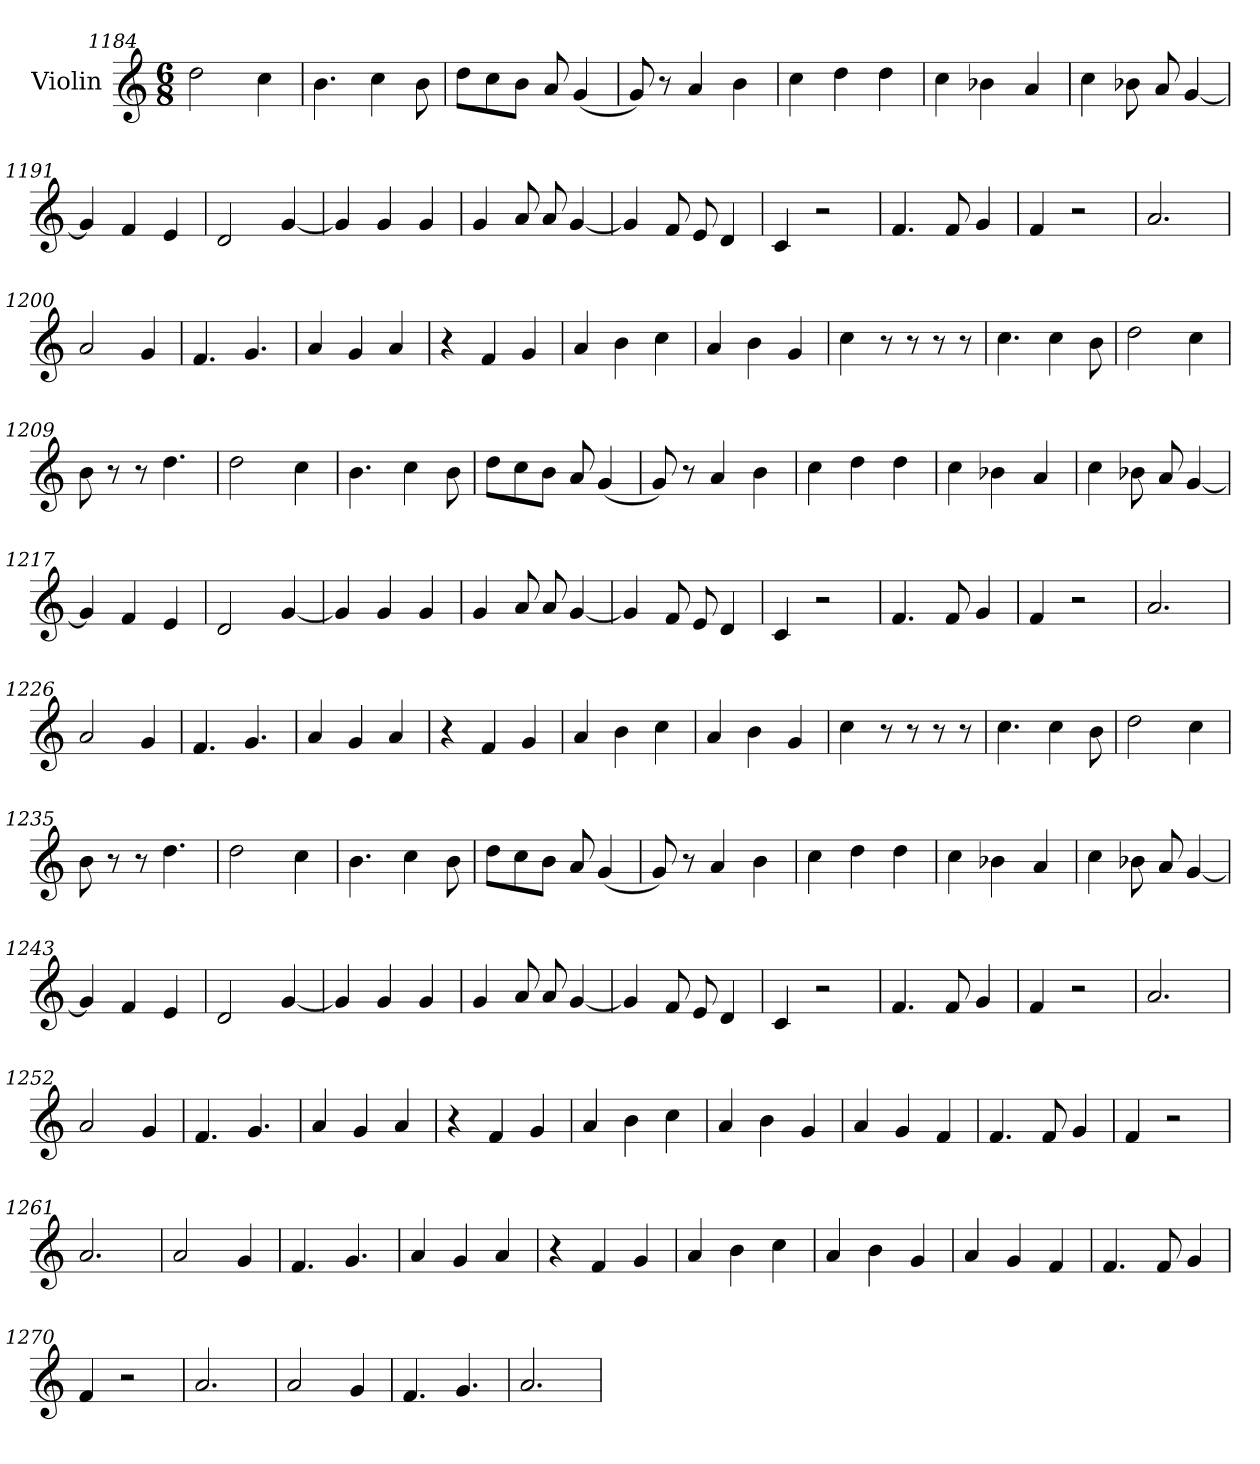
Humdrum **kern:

**kern
*part1
*staff1
*I"Violin
*clefG2
*k[]
*M6/8
=1184
2dd\
4cc\
!!LO:LB:g=z
=1185
4.b\
4cc\
8b\
=1186
8dd\L
8cc\
8b\J
8a/
(<4g/
=1187
8g/)
8r
4a/
4b\
=1188
4cc\
4dd\
4dd\
=1189
4cc\
4b-X\
4a/
=1190
4cc\
8b-X\
8a/
[4g/
=1191
4g/]
4f/
4e/
!!LO:LB:g=z
=1192
2d/
[4g/
=1193
4g/]
4g/
4g/
=1194
4g/
8a/
8a/
[4g/
=1195
4g/]
8f/
8e/
4d/
=1196
4c/
2r
=1197
4.f/
8f/
4g/
=1198
4f/
2r
=1199
2.a/
!!LO:LB:g=z
=1200
2a/
4g/
=1201
4.f/
4.g/
=1202
4a/
4g/
4a/
=1203
4r
4f/
4g/
=1204
4a/
4b\
4cc\
=1205
4a/
4b\
4g/
=1206
4cc\
8r
8r
8r
8r
!!LO:LB:g=z
=1207
4.cc\
4cc\
8b\
=1208
2dd\
4cc\
=1209
8b\
8r
8r
4.dd\
=1210
2dd\
4cc\
=1211
4.b\
4cc\
8b\
=1212
8dd\L
8cc\
8b\J
8a/
(<4g/
=1213
8g/)
8r
4a/
4b\
!!LO:LB:g=z
=1214
4cc\
4dd\
4dd\
=1215
4cc\
4b-X\
4a/
=1216
4cc\
8b-X\
8a/
[4g/
=1217
4g/]
4f/
4e/
=1218
2d/
[4g/
=1219
4g/]
4g/
4g/
=1220
4g/
8a/
8a/
[4g/
!!LO:LB:g=z
=1221
4g/]
8f/
8e/
4d/
=1222
4c/
2r
=1223
4.f/
8f/
4g/
=1224
4f/
2r
=1225
2.a/
=1226
2a/
4g/
=1227
4.f/
4.g/
=1228
4a/
4g/
4a/
!!LO:PB:g=z
=1229
4r
4f/
4g/
=1230
4a/
4b\
4cc\
=1231
4a/
4b\
4g/
=1232
4cc\
8r
8r
8r
8r
=1233
4.cc\
4cc\
8b\
=1234
2dd\
4cc\
=1235
8b\
8r
8r
4.dd\
!!LO:LB:g=z
=1236
2dd\
4cc\
=1237
4.b\
4cc\
8b\
=1238
8dd\L
8cc\
8b\J
8a/
(<4g/
=1239
8g/)
8r
4a/
4b\
=1240
4cc\
4dd\
4dd\
=1241
4cc\
4b-X\
4a/
=1242
4cc\
8b-X\
8a/
[4g/
!!LO:LB:g=z
=1243
4g/]
4f/
4e/
=1244
2d/
[4g/
=1245
4g/]
4g/
4g/
=1246
4g/
8a/
8a/
[4g/
=1247
4g/]
8f/
8e/
4d/
=1248
4c/
2r
=1249
4.f/
8f/
4g/
!!LO:LB:g=z
=1250
4f/
2r
=1251
2.a/
=1252
2a/
4g/
=1253
4.f/
4.g/
=1254
4a/
4g/
4a/
=1255
4r
4f/
4g/
=1256
4a/
4b\
4cc\
=1257
4a/
4b\
4g/
!!LO:LB:g=z
=1258
4a/
4g/
4f/
=1259
4.f/
8f/
4g/
=1260
4f/
2r
=1261
2.a/
=1262
2a/
4g/
=1263
4.f/
4.g/
=1264
4a/
4g/
4a/
=1265
4r
4f/
4g/
!!LO:LB:g=z
=1266
4a/
4b\
4cc\
=1267
4a/
4b\
4g/
=1268
4a/
4g/
4f/
=1269
4.f/
8f/
4g/
=1270
4f/
2r
=1271
2.a/
=1272
2a/
4g/
=1273
4.f/
4.g/
!!LO:LB:g=z
=1274
2.a/
=
*-
